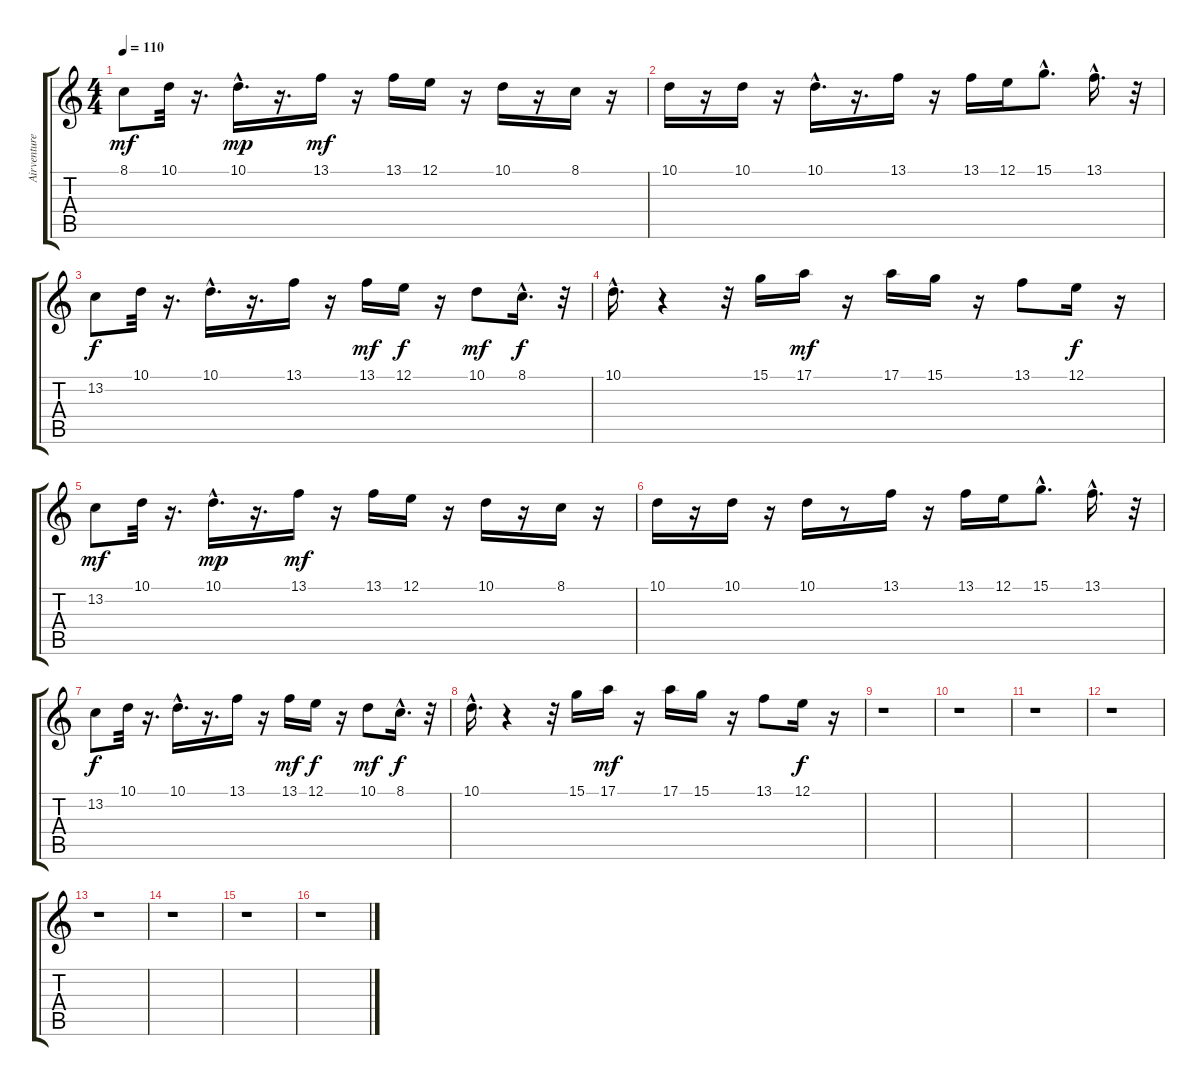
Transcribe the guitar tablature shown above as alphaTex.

\track ("Airventure" "Airventure") {instrument piccolo}
\staff {score tabs}
\tuning (E4 B3 G3 D3 A2 E2) {hide}
\ts (4 4)
\tempo 110
\clef g2
\ks c
8.1.8{dy mf instrument piccolo} 10.1.32 r.16{d} 10.1{hac}.16{d dy mp} r.16{d} 13.1.16{dy mf} r.16 13.1.16 12.1.16 r.16 10.1.16 r.16 8.1.16 r.16 |
10.1.16 r.16 10.1.16 r.16 10.1{hac}.16{d} r.16{d} 13.1.16 r.16 13.1.16 12.1.16 15.1{hac}.8{d} 13.1{hac}.16{d} r.32 |
13.2.8{dy f} 10.1.32 r.16{d} 10.1{hac}.16{d} r.16{d} 13.1.16 r.16 13.1.16{dy mf} 12.1.16{dy f} r.16 10.1.8{dy mf} 8.1{hac}.16{d dy f} r.32 |
10.1{hac}.16{d} r.4 r.32 15.1.16 17.1.16{dy mf} r.16 17.1.16 15.1.16 r.16 13.1.8 12.1.16{dy f} r.16 |
13.2.8{dy mf} 10.1.32 r.16{d} 10.1{hac}.16{d dy mp} r.16{d} 13.1.16{dy mf} r.16 13.1.16 12.1.16 r.16 10.1.16 r.16 8.1.16 r.16 |
10.1.16 r.16 10.1.16 r.16 10.1.16 r.8 13.1.16 r.16 13.1.16 12.1.16 15.1{hac}.8{d} 13.1{hac}.16{d} r.32 |
13.2.8{dy f} 10.1.32 r.16{d} 10.1{hac}.16{d} r.16{d} 13.1.16 r.16 13.1.16{dy mf} 12.1.16{dy f} r.16 10.1.8{dy mf} 8.1{hac}.16{d dy f} r.32 |
10.1{hac}.16{d} r.4 r.32 15.1.16 17.1.16{dy mf} r.16 17.1.16 15.1.16 r.16 13.1.8 12.1.16{dy f} r.16 |
r.1 |
r.1 |
r.1 |
r.1 |
r.1 |
r.1 |
r.1 |
r.1
